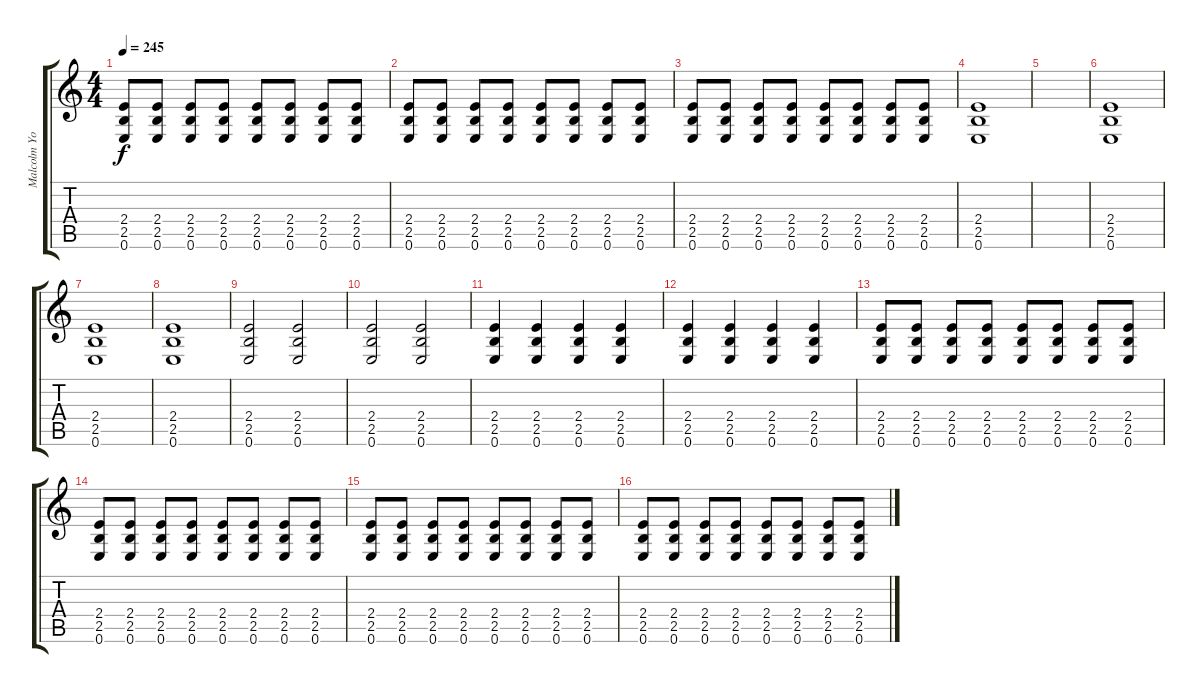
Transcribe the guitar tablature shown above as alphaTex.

\track ("Malcolm Young" "Malcolm Yo") {instrument overdrivenguitar}
\staff {score tabs}
\tuning (E4 B3 G3 D3 A2 E2) {hide}
\ts (4 4)
\tempo 245
\clef g2
\ks c
(2.4 2.5 0.6).8{dy f} (2.4 2.5 0.6).8 (2.4 2.5 0.6).8 (2.4 2.5 0.6).8 (2.4 2.5 0.6).8 (2.4 2.5 0.6).8 (2.4 2.5 0.6).8 (2.4 2.5 0.6).8 |
(2.4 2.5 0.6).8 (2.4 2.5 0.6).8 (2.4 2.5 0.6).8 (2.4 2.5 0.6).8 (2.4 2.5 0.6).8 (2.4 2.5 0.6).8 (2.4 2.5 0.6).8 (2.4 2.5 0.6).8 |
(2.4 2.5 0.6).8 (2.4 2.5 0.6).8 (2.4 2.5 0.6).8 (2.4 2.5 0.6).8 (2.4 2.5 0.6).8 (2.4 2.5 0.6).8 (2.4 2.5 0.6).8 (2.4 2.5 0.6).8 |
(2.4 2.5 0.6).1 |
|
(2.4 2.5 0.6).1 |
(2.4 2.5 0.6).1 |
(2.4 2.5 0.6).1 |
(2.4 2.5 0.6).2 (2.4 2.5 0.6).2 |
(2.4 2.5 0.6).2 (2.4 2.5 0.6).2 |
(2.4 2.5 0.6).4 (2.4 2.5 0.6).4 (2.4 2.5 0.6).4 (2.4 2.5 0.6).4 |
(2.4 2.5 0.6).4 (2.4 2.5 0.6).4 (2.4 2.5 0.6).4 (2.4 2.5 0.6).4 |
(2.4 2.5 0.6).8 (2.4 2.5 0.6).8 (2.4 2.5 0.6).8 (2.4 2.5 0.6).8 (2.4 2.5 0.6).8 (2.4 2.5 0.6).8 (2.4 2.5 0.6).8 (2.4 2.5 0.6).8 |
(2.4 2.5 0.6).8 (2.4 2.5 0.6).8 (2.4 2.5 0.6).8 (2.4 2.5 0.6).8 (2.4 2.5 0.6).8 (2.4 2.5 0.6).8 (2.4 2.5 0.6).8 (2.4 2.5 0.6).8 |
(2.4 2.5 0.6).8 (2.4 2.5 0.6).8 (2.4 2.5 0.6).8 (2.4 2.5 0.6).8 (2.4 2.5 0.6).8 (2.4 2.5 0.6).8 (2.4 2.5 0.6).8 (2.4 2.5 0.6).8 |
(2.4 2.5 0.6).8 (2.4 2.5 0.6).8 (2.4 2.5 0.6).8 (2.4 2.5 0.6).8 (2.4 2.5 0.6).8 (2.4 2.5 0.6).8 (2.4 2.5 0.6).8 (2.4 2.5 0.6).8
